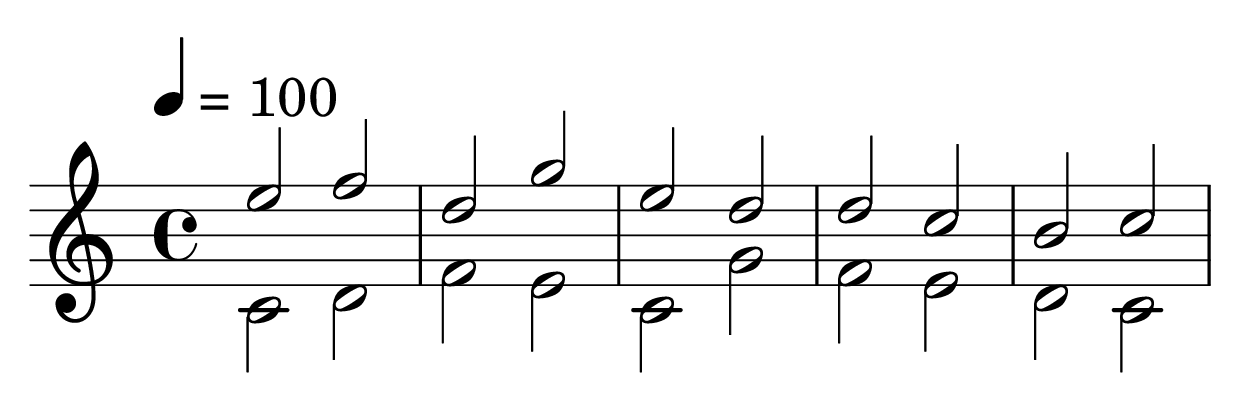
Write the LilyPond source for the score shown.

\version "2.22.2"

\include "page.ly"

global = {
  \time   4/4
  \tempo  4 = 100
}

% See `https://www.youtube.com/watch?v=b5PoTBOj7Xc`.

\parallelMusic voiceUpper, voiceLower {
  e2    f     |
  c,2   d     |   % cantus firmus

  d2    g     |
  f2    e     |   % cantus firmus

  e2    d     |
  c2    g'    |   % cantus firmus

  d2    c     |
  f2    e     |   % cantus firmus

  b2    c     |
  d2    c     |   % cantus firmus
}

\score {
  <<
    \new Staff \with { midiInstrument = "trombone" } {
      \global
      \clef treble
      \relative c''
      << \voiceUpper \\ \voiceLower >>
    }
  >>
  \layout { }
  \midi { }
}

